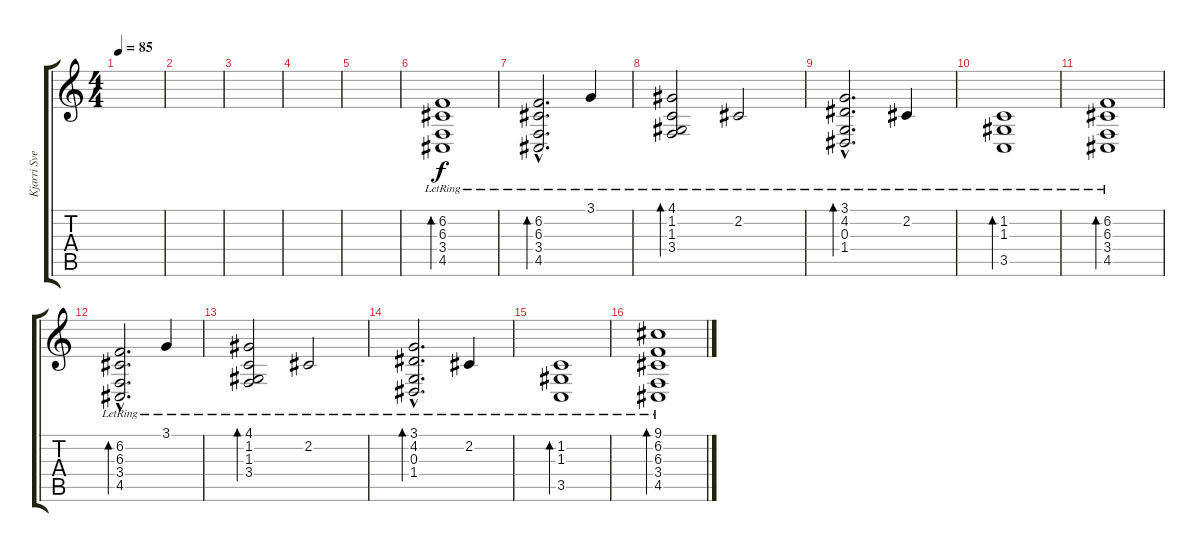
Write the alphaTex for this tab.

\track ("Kjarri Sveinsson (Overdub)" "Kjarri Sve") {instrument acousticgrandpiano}
\staff {score tabs}
\tuning (E4 B3 G3 D3 A2 D2) {hide}
\ts (4 4)
\tempo 85
\clef g2
\ks c
|
|
|
|
|
(6.2{lr} 6.3{lr} 3.4{lr} 4.5{lr}).1{bd 60} |
(6.2{hac lr} 6.3{hac lr} 3.4{hac lr} 4.5{hac lr}).2{d bd 60} 3.1{lr}.4 |
(4.1{lr} 1.2{lr} 1.3{lr} 3.4{lr}).2{bd 60} 2.2{lr}.2 |
(3.1{hac lr} 4.2{hac lr} 0.3{hac lr} 1.4{hac lr}).2{d bd 60} 2.2{lr}.4 |
(1.2{lr} 1.3{lr} 3.5{lr}).1{bd 60} |
(6.2{lr} 6.3{lr} 3.4{lr} 4.5{lr}).1{bd 60} |
(6.2{hac lr} 6.3{hac lr} 3.4{hac lr} 4.5{hac lr}).2{d bd 60} 3.1{lr}.4 |
(4.1{lr} 1.2{lr} 1.3{lr} 3.4{lr}).2{bd 60} 2.2{lr}.2 |
(3.1{hac lr} 4.2{hac lr} 0.3{hac lr} 1.4{hac lr}).2{d bd 60} 2.2{lr}.4 |
(1.2{lr} 1.3{lr} 3.5{lr}).1{bd 60} |
(9.1{lr} 6.2{lr} 6.3{lr} 3.4{lr} 4.5{lr}).1{bd 60}
